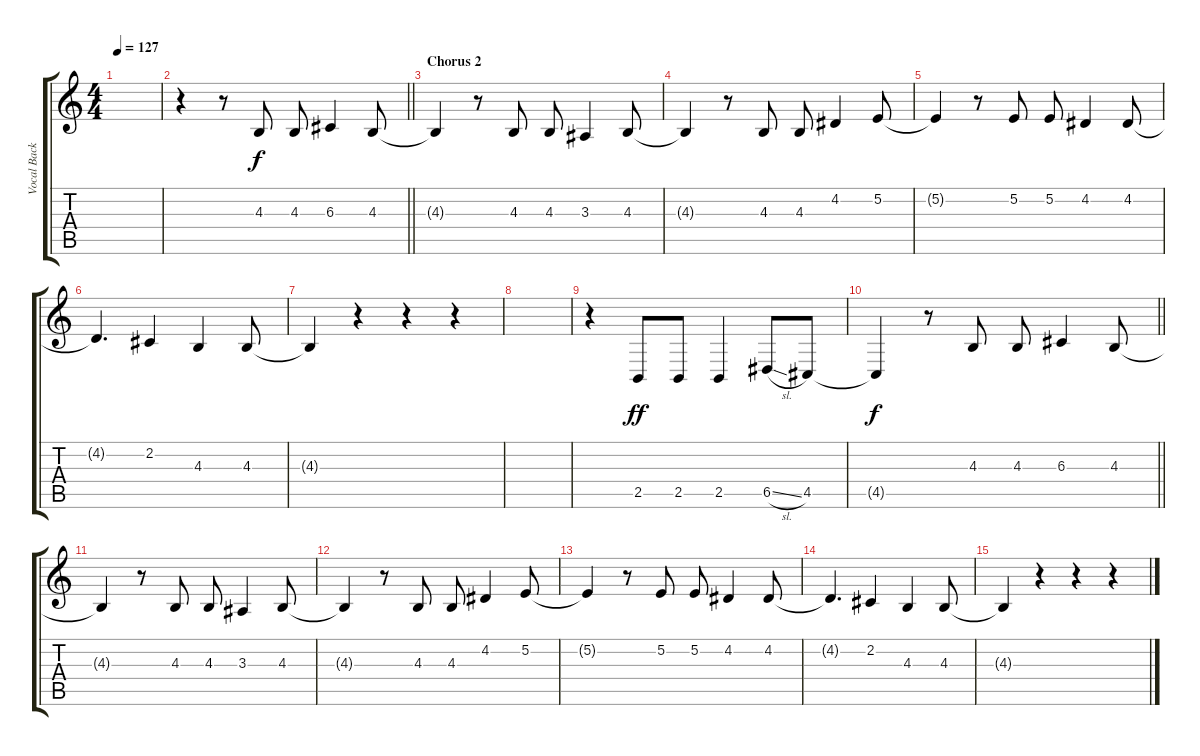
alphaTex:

\track ("Vocal Back" "Vocal Back") {instrument lead1square}
\staff {score tabs}
\tuning (E4 B3 G3 D3 A2 E2) {hide}
\ts (4 4)
\tempo 127
\clef g2
\ks c
|
\barLineRight lightlight
r.4 r.8 4.3.8 4.3.8 6.3.4 4.3.8 |
\section ("" "Chorus 2")
4.3{t}.4 r.8 4.3.8 4.3.8 3.3.4 4.3.8 |
4.3{t}.4 r.8 4.3.8 4.3.8 4.2.4 5.2.8 |
5.2{t}.4 r.8 5.2.8 5.2.8 4.2.4 4.2.8 |
4.2{t}.4{d} 2.2.4 4.3.4 4.3.8 |
4.3{t}.4 r.4 r.4 r.4 |
|
r.4 2.5.8{dy ff} 2.5.8 2.5.4 6.5{sl}.8 4.5.8 |
\barLineRight lightlight
4.5{t}.4{dy f} r.8 4.3.8 4.3.8 6.3.4 4.3.8 |
4.3{t}.4 r.8 4.3.8 4.3.8 3.3.4 4.3.8 |
4.3{t}.4 r.8 4.3.8 4.3.8 4.2.4 5.2.8 |
5.2{t}.4 r.8 5.2.8 5.2.8 4.2.4 4.2.8 |
4.2{t}.4{d} 2.2.4 4.3.4 4.3.8 |
4.3{t}.4 r.4 r.4 r.4
